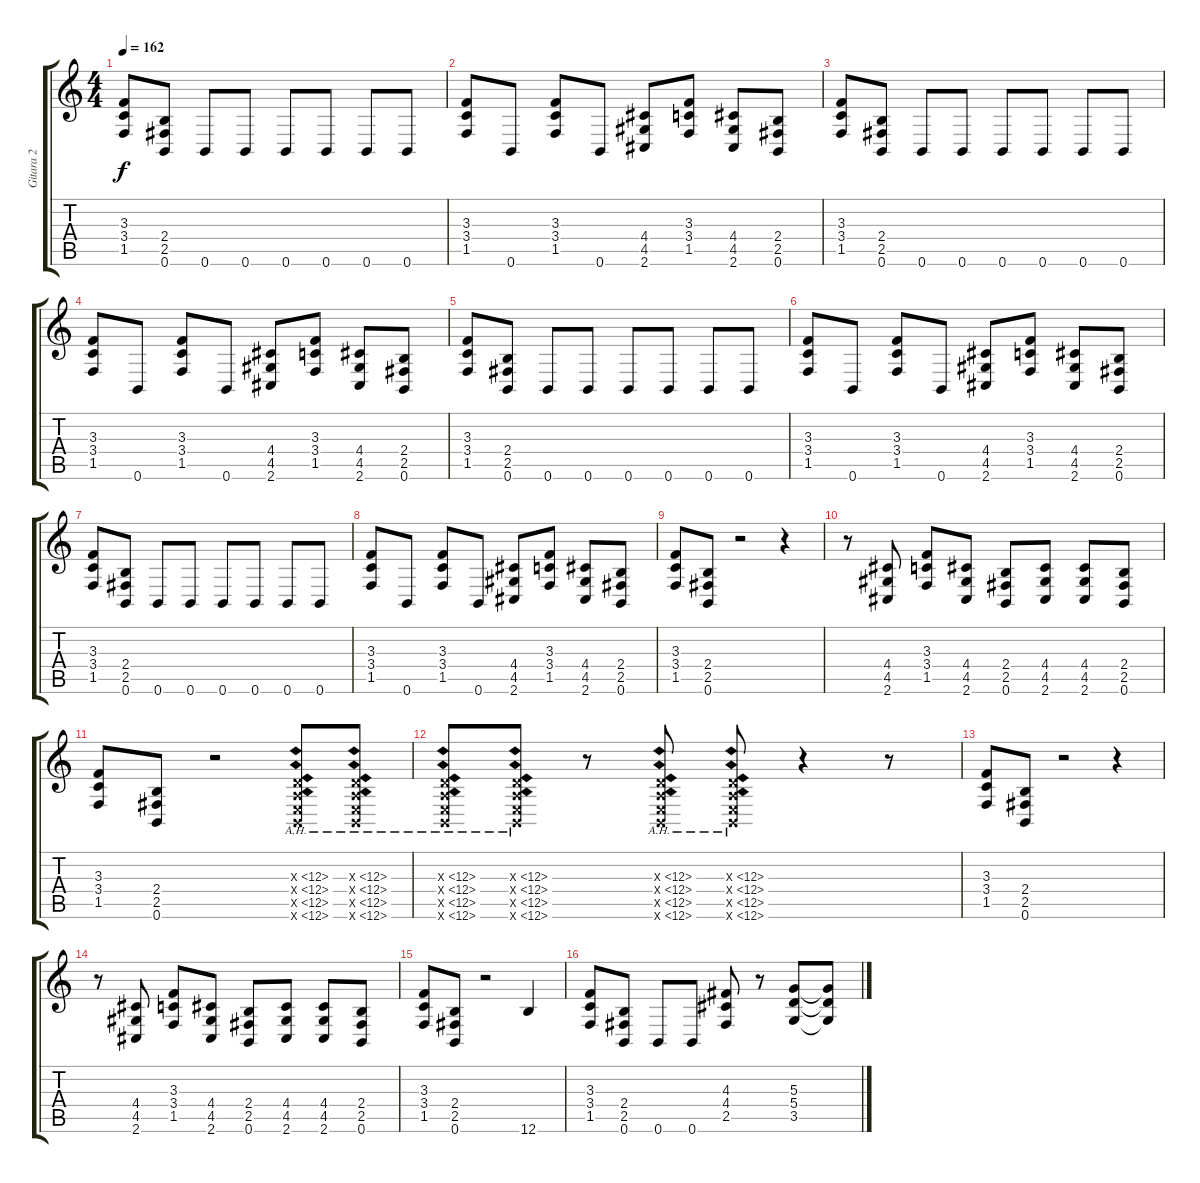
\track ("Gitara 2" "Gitara 2") {instrument distortionguitar}
\staff {score tabs}
\tuning (B3 Gb3 D3 A2 E2 B1) {hide}
\ts (4 4)
\tempo 162
\clef g2
\ks c
(3.3 3.4 1.5).8{dy f} (2.4 2.5 0.6).8 0.6.8 0.6.8 0.6.8 0.6.8 0.6.8 0.6.8 |
(3.3 3.4 1.5).8 0.6.8 (3.3 3.4 1.5).8 0.6.8 (4.4 4.5 2.6).8 (3.3 3.4 1.5).8 (4.4 4.5 2.6).8 (2.4 2.5 0.6).8 |
(3.3 3.4 1.5).8 (2.4 2.5 0.6).8 0.6.8 0.6.8 0.6.8 0.6.8 0.6.8 0.6.8 |
(3.3 3.4 1.5).8 0.6.8 (3.3 3.4 1.5).8 0.6.8 (4.4 4.5 2.6).8 (3.3 3.4 1.5).8 (4.4 4.5 2.6).8 (2.4 2.5 0.6).8 |
(3.3 3.4 1.5).8 (2.4 2.5 0.6).8 0.6.8 0.6.8 0.6.8 0.6.8 0.6.8 0.6.8 |
(3.3 3.4 1.5).8 0.6.8 (3.3 3.4 1.5).8 0.6.8 (4.4 4.5 2.6).8 (3.3 3.4 1.5).8 (4.4 4.5 2.6).8 (2.4 2.5 0.6).8 |
(3.3 3.4 1.5).8 (2.4 2.5 0.6).8 0.6.8 0.6.8 0.6.8 0.6.8 0.6.8 0.6.8 |
(3.3 3.4 1.5).8 0.6.8 (3.3 3.4 1.5).8 0.6.8 (4.4 4.5 2.6).8 (3.3 3.4 1.5).8 (4.4 4.5 2.6).8 (2.4 2.5 0.6).8 |
(3.3 3.4 1.5).8 (2.4 2.5 0.6).8 r.2 r.4 |
r.8 (4.4 4.5 2.6).8 (3.3 3.4 1.5).8 (4.4 4.5 2.6).8 (2.4 2.5 0.6).8 (4.4 4.5 2.6).8 (4.4 4.5 2.6).8 (2.4 2.5 0.6).8 |
(3.3 3.4 1.5).8 (2.4 2.5 0.6).8 r.2 (0.3{ah 12 x} 0.4{ah 12 x} 0.5{ah 12 x} 0.6{ah 12 x}).8 (0.3{ah 12 x} 0.4{ah 12 x} 0.5{ah 12 x} 0.6{ah 12 x}).8 |
(0.3{ah 12 x} 0.4{ah 12 x} 0.5{ah 12 x} 0.6{ah 12 x}).8 (0.3{ah 12 x} 0.4{ah 12 x} 0.5{ah 12 x} 0.6{ah 12 x}).8 r.8 (0.3{ah 12 x} 0.4{ah 12 x} 0.5{ah 12 x} 0.6{ah 12 x}).8 (0.3{ah 12 x} 0.4{ah 12 x} 0.5{ah 12 x} 0.6{ah 12 x}).8 r.4 r.8 |
(3.3 3.4 1.5).8 (2.4 2.5 0.6).8 r.2 r.4 |
r.8 (4.4 4.5 2.6).8 (3.3 3.4 1.5).8 (4.4 4.5 2.6).8 (2.4 2.5 0.6).8 (4.4 4.5 2.6).8 (4.4 4.5 2.6).8 (2.4 2.5 0.6).8 |
(3.3 3.4 1.5).8 (2.4 2.5 0.6).8 r.2 12.6.4 |
(3.3 3.4 1.5).8 (2.4 2.5 0.6).8 0.6.8 0.6.8 (4.3 4.4 2.5).8 r.8 (5.3 5.4 3.5).8 (5.3{t} 5.4{t} 3.5{t}).8
